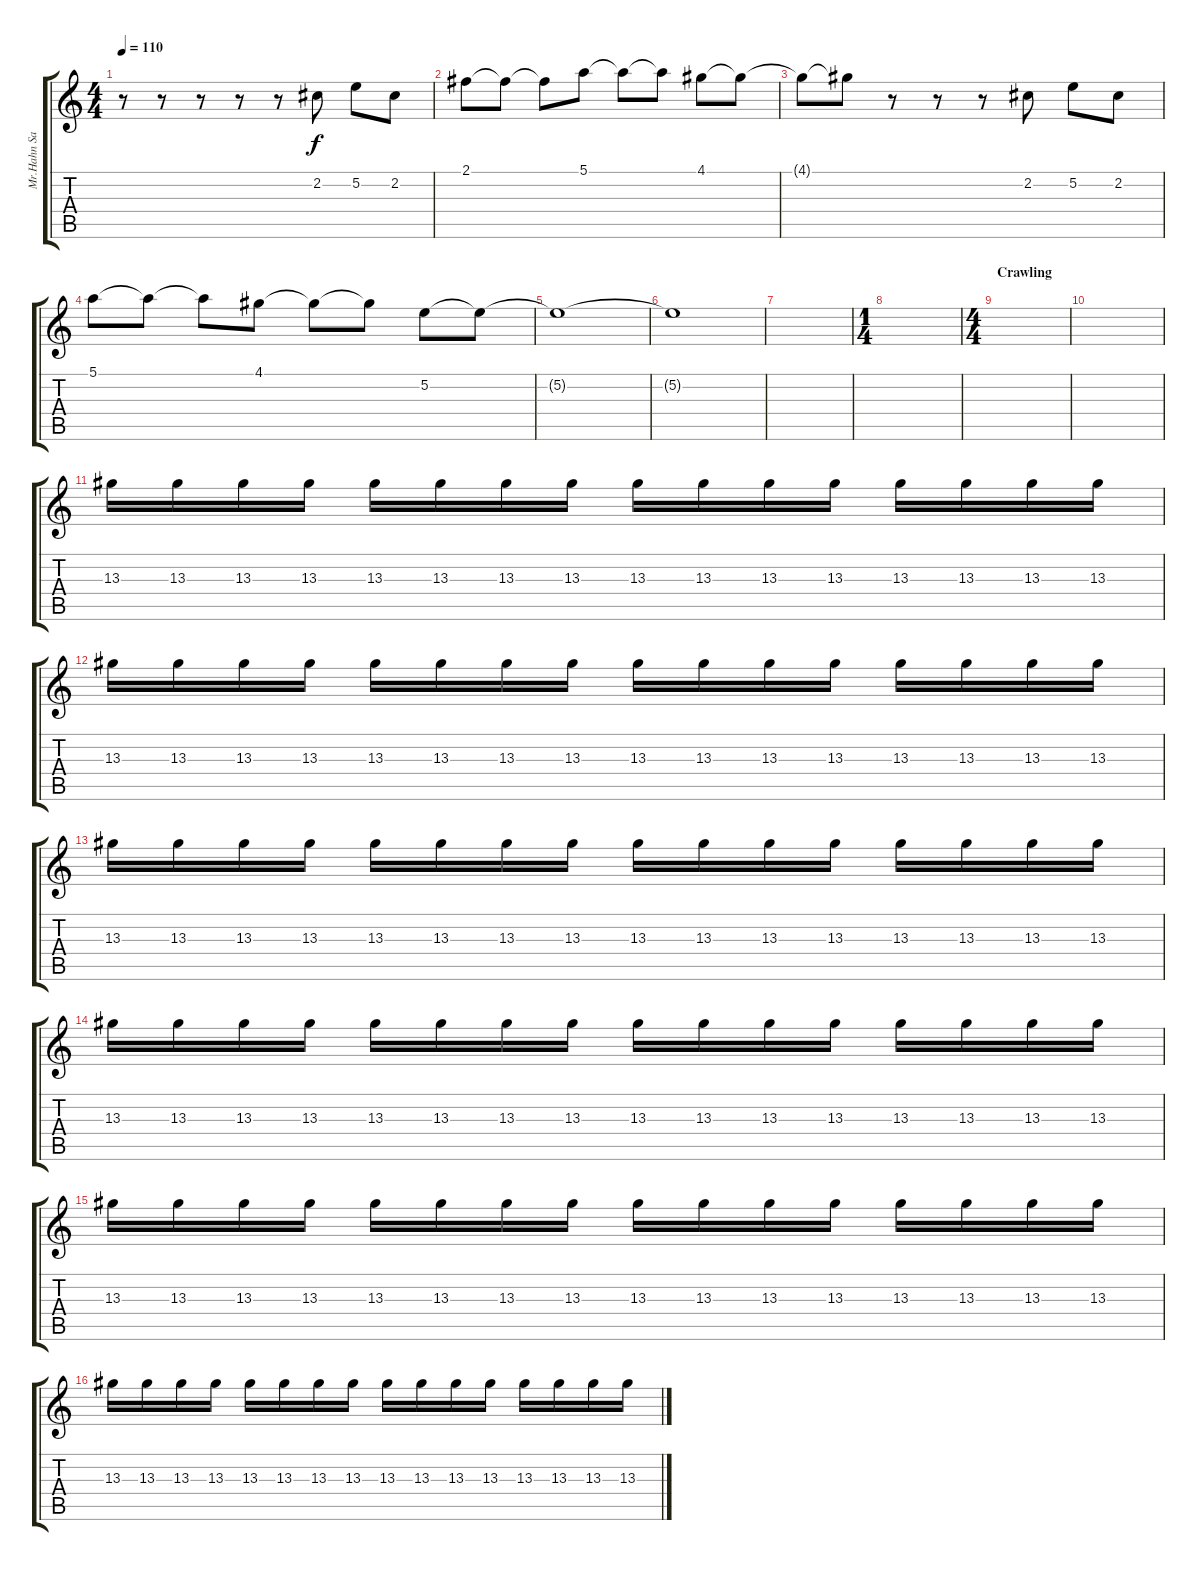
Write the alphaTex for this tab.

\track ("Mr.Hahn Sampler2" "Mr.Hahn Sa") {instrument distortionguitar}
\staff {score tabs}
\tuning (E4 B3 G3 D3 A2 E2) {hide}
\ts (4 4)
\tempo 110
\clef g2
\ks c
r.8{dy f} r.8 r.8 r.8 r.8 2.2.8 5.2.8 2.2.8 |
2.1.8 2.1{t}.8 2.1{t}.8 5.1.8 5.1{t}.8 5.1{t}.8 4.1.8 4.1{t}.8 |
4.1{t}.8 4.1{t}.8 r.8 r.8 r.8 2.2.8 5.2.8 2.2.8 |
5.1.8 5.1{t}.8 5.1{t}.8 4.1.8 4.1{t}.8 4.1{t}.8 5.2.8 5.2{t}.8 |
5.2{t}.1 |
5.2{t}.1 |
|
\ts (1 4)
|
\ts (4 4)
\section ("" "Crawling")
|
|
13.3.16 13.3.16 13.3.16 13.3.16 13.3.16 13.3.16 13.3.16 13.3.16 13.3.16 13.3.16 13.3.16 13.3.16 13.3.16 13.3.16 13.3.16 13.3.16 |
13.3.16 13.3.16 13.3.16 13.3.16 13.3.16 13.3.16 13.3.16 13.3.16 13.3.16 13.3.16 13.3.16 13.3.16 13.3.16 13.3.16 13.3.16 13.3.16 |
13.3.16 13.3.16 13.3.16 13.3.16 13.3.16 13.3.16 13.3.16 13.3.16 13.3.16 13.3.16 13.3.16 13.3.16 13.3.16 13.3.16 13.3.16 13.3.16 |
13.3.16 13.3.16 13.3.16 13.3.16 13.3.16 13.3.16 13.3.16 13.3.16 13.3.16 13.3.16 13.3.16 13.3.16 13.3.16 13.3.16 13.3.16 13.3.16 |
13.3.16 13.3.16 13.3.16 13.3.16 13.3.16 13.3.16 13.3.16 13.3.16 13.3.16 13.3.16 13.3.16 13.3.16 13.3.16 13.3.16 13.3.16 13.3.16 |
13.3.16 13.3.16 13.3.16 13.3.16 13.3.16 13.3.16 13.3.16 13.3.16 13.3.16 13.3.16 13.3.16 13.3.16 13.3.16 13.3.16 13.3.16 13.3.16
